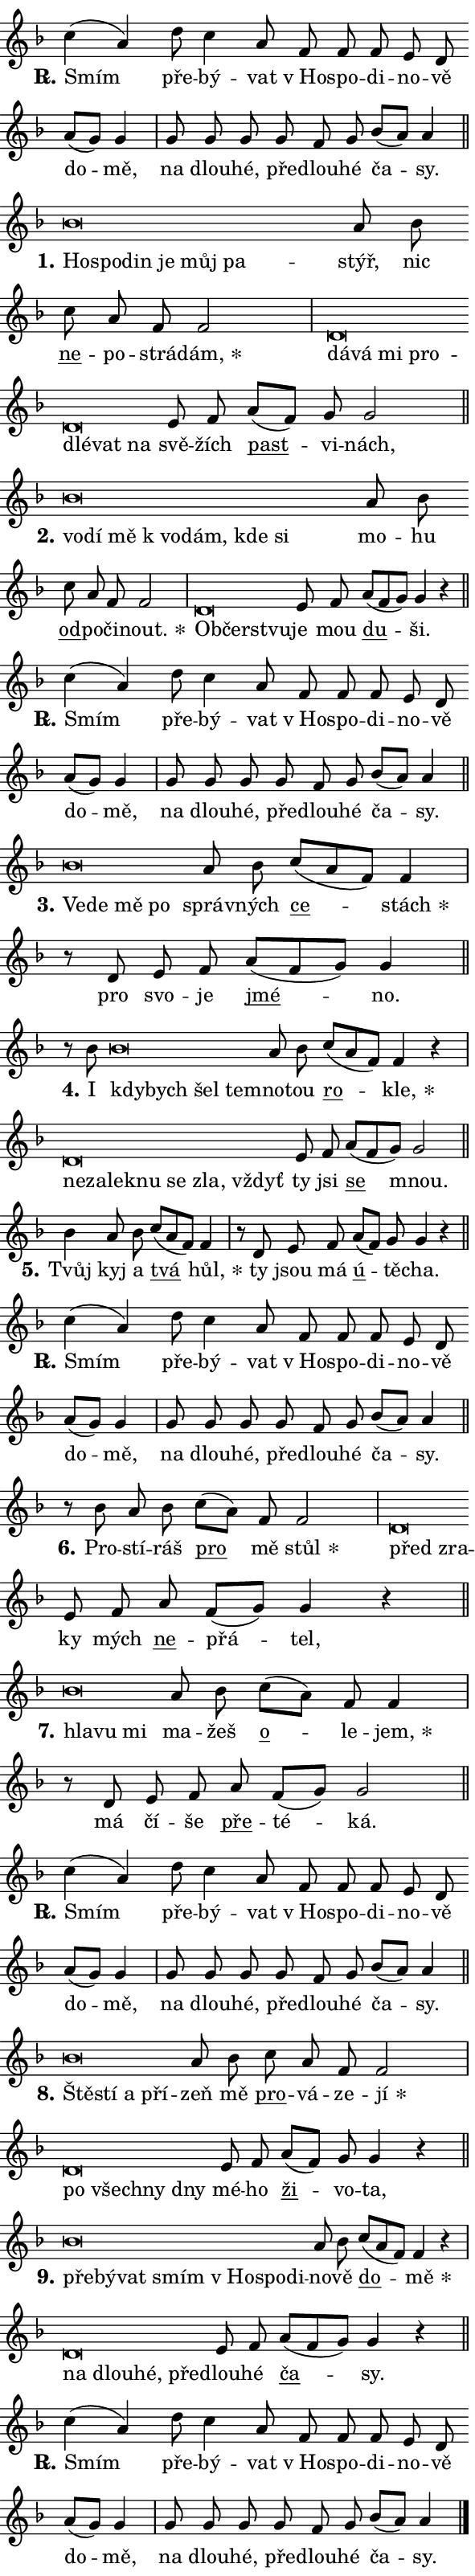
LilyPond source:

\version "2.24.0"
\header { tagline = "" }
\paper {
  indent = 0\cm
  top-margin = 0\cm
  right-margin = 0.13\cm % to fit lyric hyphens
  bottom-margin = 0\cm
  left-margin = 0\cm
  paper-width = 10\cm
  page-breaking = #ly:one-page-breaking
  system-system-spacing.basic-distance = #11
  score-system-spacing.basic-distance = #11
  ragged-last = ##f
}


%% Author: Thomas Morley
%% https://lists.gnu.org/archive/html/lilypond-user/2020-05/msg00002.html
#(define (line-position grob)
"Returns position of @var[grob} in current system:
   @code{'start}, if at first time-step
   @code{'end}, if at last time-step
   @code{'middle} otherwise
"
  (let* ((col (ly:item-get-column grob))
         (ln (ly:grob-object col 'left-neighbor))
         (rn (ly:grob-object col 'right-neighbor))
         (col-to-check-left (if (ly:grob? ln) ln col))
         (col-to-check-right (if (ly:grob? rn) rn col))
         (break-dir-left
           (and
             (ly:grob-property col-to-check-left 'non-musical #f)
             (ly:item-break-dir col-to-check-left)))
         (break-dir-right
           (and
             (ly:grob-property col-to-check-right 'non-musical #f)
             (ly:item-break-dir col-to-check-right))))
        (cond ((eqv? 1 break-dir-left) 'start)
              ((eqv? -1 break-dir-right) 'end)
              (else 'middle))))

#(define (tranparent-at-line-position vctor)
  (lambda (grob)
  "Relying on @code{line-position} select the relevant enry from @var{vctor}.
Used to determine transparency,"
    (case (line-position grob)
      ((end) (not (vector-ref vctor 0)))
      ((middle) (not (vector-ref vctor 1)))
      ((start) (not (vector-ref vctor 2))))))

noteHeadBreakVisibility =
#(define-music-function (break-visibility)(vector?)
"Makes @code{NoteHead}s transparent relying on @var{break-visibility}"
#{
  \override NoteHead.transparent =
    #(tranparent-at-line-position break-visibility)
#})

#(define delete-ledgers-for-transparent-note-heads
  (lambda (grob)
    "Reads whether a @code{NoteHead} is transparent.
If so this @code{NoteHead} is removed from @code{'note-heads} from
@var{grob}, which is supposed to be @code{LedgerLineSpanner}.
As a result ledgers are not printed for this @code{NoteHead}"
    (let* ((nhds-array (ly:grob-object grob 'note-heads))
           (nhds-list
             (if (ly:grob-array? nhds-array)
                 (ly:grob-array->list nhds-array)
                 '()))
           ;; Relies on the transparent-property being done before
           ;; Staff.LedgerLineSpanner.after-line-breaking is executed.
           ;; This is fragile ...
           (to-keep
             (remove
               (lambda (nhd)
                 (ly:grob-property nhd 'transparent #f))
               nhds-list)))
      ;; TODO find a better method to iterate over grob-arrays, similiar
      ;; to filter/remove etc for lists
      ;; For now rebuilt from scratch
      (set! (ly:grob-object grob 'note-heads)  '())
      (for-each
        (lambda (nhd)
          (ly:pointer-group-interface::add-grob grob 'note-heads nhd))
        to-keep))))

squashNotes = {
  \override NoteHead.X-extent = #'(-0.2 . 0.2)
  \override NoteHead.Y-extent = #'(-0.75 . 0)
  \override NoteHead.stencil =
    #(lambda (grob)
       (let ((pos (ly:grob-property grob 'staff-position)))
         (begin
           (if (< pos -7) (display "ERROR: Lower brevis then expected\n") (display ""))
           (if (<= pos -6) ly:text-interface::print ly:note-head::print))))
}
unSquashNotes = {
  \revert NoteHead.X-extent
  \revert NoteHead.Y-extent
  \revert NoteHead.stencil
}

hideNotes = \noteHeadBreakVisibility #begin-of-line-visible
unHideNotes = \noteHeadBreakVisibility #all-visible

% work-around for resetting accidentals
% https://lilypond.org/doc/v2.23/Documentation/notation/displaying-rhythms#unmetered-music
cadenzaMeasure = {
  \cadenzaOff
  \partial 1024 s1024
  \cadenzaOn
}

#(define-markup-command (accent layout props text) (markup?)
  "Underline accented syllable"
  (interpret-markup layout props
    #{\markup \override #'(offset . 4.3) \underline { #text }#}))

responsum = \markup \concat {
  "R" \hspace #-1.05 \path #0.1 #'((moveto 0 0.07) (lineto 0.9 0.8)) \hspace #0.05 "."
}

spaceSize = #0.6828661417322834 % exact space size for TeX Gyre Schola

\layout {
  \context {
    \Staff
    \remove "Time_signature_engraver"
    \override LedgerLineSpanner.after-line-breaking = #delete-ledgers-for-transparent-note-heads
  }
  \context {
    \Lyrics {
      \override LyricSpace.minimum-distance = \spaceSize
      \override LyricText.font-name = #"TeX Gyre Schola"
      \override LyricText.font-size = 1
      \override StanzaNumber.font-name = #"TeX Gyre Schola Bold"
      \override StanzaNumber.font-size = 1
    }
  }
  \context {
    \Score 
    \override NoteHead.text =
      #(lambda (grob) 
        (let ((pos (ly:grob-property grob 'staff-position)))
          #{\markup {
            \combine
              \halign #-0.55 \raise #(if (= pos -6) 0 0.5) \override #'(thickness . 2) \draw-line #'(3.2 . 0)
              \musicglyph "noteheads.sM1"
          }#}))
  }
}

% magnetic-lyrics.ily
%
%   written by
%     Jean Abou Samra <jean@abou-samra.fr>
%     Werner Lemberg <wl@gnu.org>
%
%   adapted by
%     Jiri Hon <jiri.hon@gmail.com>
%
% Version 2022-Apr-15

% https://www.mail-archive.com/lilypond-user@gnu.org/msg149350.html

#(define (Left_hyphen_pointer_engraver context)
   "Collect syllable-hyphen-syllable occurrences in lyrics and store
them in properties.  This engraver only looks to the left.  For
example, if the lyrics input is @code{foo -- bar}, it does the
following.

@itemize @bullet
@item
Set the @code{text} property of the @code{LyricHyphen} grob between
@q{foo} and @q{bar} to @code{foo}.

@item
Set the @code{left-hyphen} property of the @code{LyricText} grob with
text @q{foo} to the @code{LyricHyphen} grob between @q{foo} and
@q{bar}.
@end itemize

Use this auxiliary engraver in combination with the
@code{lyric-@/text::@/apply-@/magnetic-@/offset!} hook."
   (let ((hyphen #f)
         (text #f))
     (make-engraver
      (acknowledgers
       ((lyric-syllable-interface engraver grob source-engraver)
        (set! text grob)))
      (end-acknowledgers
       ((lyric-hyphen-interface engraver grob source-engraver)
        ;(when (not (grob::has-interface grob 'lyric-space-interface))
          (set! hyphen grob)));)
      ((stop-translation-timestep engraver)
       (when (and text hyphen)
         (ly:grob-set-object! text 'left-hyphen hyphen))
       (set! text #f)
       (set! hyphen #f)))))

#(define (lyric-text::apply-magnetic-offset! grob)
   "If the space between two syllables is less than the value in
property @code{LyricText@/.details@/.squash-threshold}, move the right
syllable to the left so that it gets concatenated with the left
syllable.

Use this function as a hook for
@code{LyricText@/.after-@/line-@/breaking} if the
@code{Left_@/hyphen_@/pointer_@/engraver} is active."
   (let ((hyphen (ly:grob-object grob 'left-hyphen #f)))
     (when hyphen
       (let ((left-text (ly:spanner-bound hyphen LEFT)))
         (when (grob::has-interface left-text 'lyric-syllable-interface)
           (let* ((common (ly:grob-common-refpoint grob left-text X))
                  (this-x-ext (ly:grob-extent grob common X))
                  (left-x-ext
                   (begin
                     ;; Trigger magnetism for left-text.
                     (ly:grob-property left-text 'after-line-breaking)
                     (ly:grob-extent left-text common X)))
                  ;; `delta` is the gap width between two syllables.
                  (delta (- (interval-start this-x-ext)
                            (interval-end left-x-ext)))
                  (details (ly:grob-property grob 'details))
                  (threshold (assoc-get 'squash-threshold details 0.2)))
             (when (< delta threshold)
               (let* (;; We have to manipulate the input text so that
                      ;; ligatures crossing syllable boundaries are not
                      ;; disabled.  For languages based on the Latin
                      ;; script this is essentially a beautification.
                      ;; However, for non-Western scripts it can be a
                      ;; necessity.
                      (lt (ly:grob-property left-text 'text))
                      (rt (ly:grob-property grob 'text))
                      (is-space (grob::has-interface hyphen 'lyric-space-interface))
                      (space (if is-space " " ""))
                      (extra-delta (if is-space spaceSize 0))
                      ;; Append new syllable.
                      (ltrt-space (if (and (string? lt) (string? rt))
                                (string-append lt space rt)
                                (make-concat-markup (list lt space rt))))
                      ;; Right-align `ltrt` to the right side.
                      (ltrt-space-markup (grob-interpret-markup
                               grob
                               (make-translate-markup
                                (cons (interval-length this-x-ext) 0)
                                (make-right-align-markup ltrt-space)))))
                 (begin
                   ;; Don't print `left-text`.
                   (ly:grob-set-property! left-text 'stencil #f)
                   ;; Set text and stencil (which holds all collected
                   ;; syllables so far) and shift it to the left.
                   (ly:grob-set-property! grob 'text ltrt-space)
                   (ly:grob-set-property! grob 'stencil ltrt-space-markup)
                   (ly:grob-translate-axis! grob (- (- delta extra-delta)) X))))))))))


#(define (lyric-hyphen::displace-bounds-first grob)
   ;; Make very sure this callback isn't triggered too early.
   (let ((left (ly:spanner-bound grob LEFT))
         (right (ly:spanner-bound grob RIGHT)))
     (ly:grob-property left 'after-line-breaking)
     (ly:grob-property right 'after-line-breaking)
     (ly:lyric-hyphen::print grob)))

squashThreshold = #0.4

\layout {
  \context {
    \Lyrics
    \consists #Left_hyphen_pointer_engraver
    \override LyricText.after-line-breaking =
      #lyric-text::apply-magnetic-offset!
    \override LyricHyphen.stencil = #lyric-hyphen::displace-bounds-first
    \override LyricText.details.squash-threshold = \squashThreshold
    \override LyricHyphen.minimum-distance = 0
    \override LyricHyphen.minimum-length = \squashThreshold
  }
}

squashText = \override LyricText.details.squash-threshold = 9999
unSquashText = \override LyricText.details.squash-threshold = \squashThreshold

leftText = \override LyricText.self-alignment-X = #LEFT
unLeftText = \revert LyricText.self-alignment-X

starOffset = #(lambda (grob) 
                (let ((x_offset (ly:self-alignment-interface::aligned-on-x-parent grob)))
                  (if (= x_offset 0) 0 (+ x_offset 1.2))))

star = #(define-music-function (syllable)(string?)
"Append star separator at the end of a syllable"
#{
  \once \override LyricText.X-offset = #starOffset
  \lyricmode { \markup {
    #syllable
    \override #'((font-name . "TeX Gyre Schola Bold")) \hspace #0.2 \lower #0.65 \larger "*"
  } }
#})

starAccent = #(define-music-function (syllable)(string?)
"Append star separator at the end of a syllable and make accent"
#{
  \once \override LyricText.X-offset = #starOffset
  \lyricmode { \markup {
    \accent #syllable
    \override #'((font-name . "TeX Gyre Schola Bold")) \hspace #0.2 \lower #0.65 \larger "*"
  } }
#})

breath = #(define-music-function (syllable)(string?)
"Append breathing indicator at the end of a syllable"
#{
  \lyricmode { \markup { #syllable "+" } }
#})

optionalBreath = #(define-music-function (syllable)(string?)
"Append optional breathing indicator at the end of a syllable"
#{
  \lyricmode { \markup { #syllable "(+)" } }
#})


\score {
    <<
        \new Voice = "melody" { \cadenzaOn \key f \major \relative { c''4( a) d8 c4 a8 \bar "" f f f \bar "" e d \bar "" a'[( g)] g4 \cadenzaMeasure \bar "|" g8 g g \bar "" g f g \bar "" bes[( a)] a4 \cadenzaMeasure \bar "||" \break } }
        \new Lyrics \lyricsto "melody" { \lyricmode { \set stanza = \responsum
Smím pře -- bý -- vat "v Ho" -- spo -- di -- no -- vě do -- mě, na dlou -- hé, pře -- dlou -- hé ča -- sy. } }
    >>
    \layout {}
}

\score {
    <<
        \new Voice = "melody" { \cadenzaOn \key f \major \relative { \squashNotes bes'\breve*1/16 \hideNotes \breve*1/16 \bar "" \breve*1/16 \bar "" \breve*1/16 \bar "" \breve*1/16 \breve*1/16 \bar "" \unHideNotes \unSquashNotes a8 bes \bar "" c a f f2 \cadenzaMeasure \bar "|" \squashNotes d\breve*1/16 \hideNotes \breve*1/16 \bar "" \breve*1/16 \bar "" \breve*1/16 \bar "" \breve*1/16 \bar "" \breve*1/16 \breve*1/16 \bar "" \unHideNotes \unSquashNotes e8 f \bar "" a[( f)] g g2 \cadenzaMeasure \bar "||" \break } }
        \new Lyrics \lyricsto "melody" { \lyricmode { \set stanza = "1."
\leftText Ho -- \squashText spo -- din je můj pa -- \unLeftText \unSquashText stýř, nic \markup \accent ne -- po -- strá -- \star dám, \leftText dá -- \squashText vá mi pro -- dlé -- vat na \unLeftText \unSquashText svě -- žích \markup \accent past -- vi -- nách, } }
    >>
    \layout {}
}

\score {
    <<
        \new Voice = "melody" { \cadenzaOn \key f \major \relative { \squashNotes bes'\breve*1/16 \hideNotes \breve*1/16 \bar "" \breve*1/16 \bar "" \breve*1/16 \bar "" \breve*1/16 \bar "" \breve*1/16 \breve*1/16 \bar "" \unHideNotes \unSquashNotes a8 bes \bar "" c a f f2 \cadenzaMeasure \bar "|" \squashNotes d\breve*1/16 \hideNotes \breve*1/16 \breve*1/16 \bar "" \unHideNotes \unSquashNotes e8 f \bar "" a[( f g)] g4 r \cadenzaMeasure \bar "||" \break } }
        \new Lyrics \lyricsto "melody" { \lyricmode { \set stanza = "2."
\leftText vo -- \squashText dí mě "k vo" -- dám, kde si \unLeftText \unSquashText mo -- hu \markup \accent od -- po -- či -- \star nout. \leftText Ob -- \squashText čerst -- vu -- \unLeftText \unSquashText je mou \markup \accent du -- ši. } }
    >>
    \layout {}
}

\score {
    <<
        \new Voice = "melody" { \cadenzaOn \key f \major \relative { c''4( a) d8 c4 a8 \bar "" f f f \bar "" e d \bar "" a'[( g)] g4 \cadenzaMeasure \bar "|" g8 g g \bar "" g f g \bar "" bes[( a)] a4 \cadenzaMeasure \bar "||" \break } }
        \new Lyrics \lyricsto "melody" { \lyricmode { \set stanza = \responsum
Smím pře -- bý -- vat "v Ho" -- spo -- di -- no -- vě do -- mě, na dlou -- hé, pře -- dlou -- hé ča -- sy. } }
    >>
    \layout {}
}

\score {
    <<
        \new Voice = "melody" { \cadenzaOn \key f \major \relative { \squashNotes bes'\breve*1/16 \hideNotes \breve*1/16 \bar "" \breve*1/16 \breve*1/16 \bar "" \unHideNotes \unSquashNotes a8 bes \bar "" c[( a f)] f4 \cadenzaMeasure \bar "|" r8 d8 e8 f \bar "" a[( f g)] g4 \cadenzaMeasure \bar "||" \break } }
        \new Lyrics \lyricsto "melody" { \lyricmode { \set stanza = "3."
\leftText Ve -- \squashText de mě po \unLeftText \unSquashText správ -- ných \markup \accent ce -- \star stách pro svo -- je \markup \accent jmé -- no. } }
    >>
    \layout {}
}

\score {
    <<
        \new Voice = "melody" { \cadenzaOn \key f \major \relative { r8 bes' \squashNotes bes\breve*1/16 \hideNotes \breve*1/16 \bar "" \breve*1/16 \breve*1/16 \bar "" \unHideNotes \unSquashNotes a8 bes \bar "" c[( a f)] f4 r \cadenzaMeasure \bar "|" \squashNotes d\breve*1/16 \hideNotes \breve*1/16 \bar "" \breve*1/16 \bar "" \breve*1/16 \bar "" \breve*1/16 \bar "" \breve*1/16 \breve*1/16 \bar "" \unHideNotes \unSquashNotes e8 f \bar "" a[( f g)] g2 \cadenzaMeasure \bar "||" \break } }
        \new Lyrics \lyricsto "melody" { \lyricmode { \set stanza = "4."
I \leftText kdy -- \squashText bych šel tem -- \unLeftText \unSquashText no -- tou \markup \accent ro -- \star kle, \leftText ne -- \squashText za -- lek -- nu se zla, vždyť \unLeftText \unSquashText ty jsi \markup \accent se mnou. } }
    >>
    \layout {}
}

\score {
    <<
        \new Voice = "melody" { \cadenzaOn \key f \major \relative { bes'4 a8 bes \bar "" c[( a f)] f4 \cadenzaMeasure \bar "|" r8 d e8 f \bar "" a[( f)] g g4 r \cadenzaMeasure \bar "||" \break } }
        \new Lyrics \lyricsto "melody" { \lyricmode { \set stanza = "5."
Tvůj kyj a \markup \accent tvá \star hůl, ty jsou má \markup \accent ú -- tě -- cha. } }
    >>
    \layout {}
}

\score {
    <<
        \new Voice = "melody" { \cadenzaOn \key f \major \relative { c''4( a) d8 c4 a8 \bar "" f f f \bar "" e d \bar "" a'[( g)] g4 \cadenzaMeasure \bar "|" g8 g g \bar "" g f g \bar "" bes[( a)] a4 \cadenzaMeasure \bar "||" \break } }
        \new Lyrics \lyricsto "melody" { \lyricmode { \set stanza = \responsum
Smím pře -- bý -- vat "v Ho" -- spo -- di -- no -- vě do -- mě, na dlou -- hé, pře -- dlou -- hé ča -- sy. } }
    >>
    \layout {}
}

\score {
    <<
        \new Voice = "melody" { \cadenzaOn \key f \major \relative { r8 bes' a8 bes \bar "" c[( a)] f f2 \cadenzaMeasure \bar "|" \squashNotes d\breve*1/16 \hideNotes \breve*1/16 \bar "" \unHideNotes \unSquashNotes e8 f \bar "" a f[( g)] g4 r \cadenzaMeasure \bar "||" \break } }
        \new Lyrics \lyricsto "melody" { \lyricmode { \set stanza = "6."
Pro -- stí -- ráš \markup \accent pro mě \star stůl \leftText před \squashText zra -- \unLeftText \unSquashText ky mých \markup \accent ne -- přá -- tel, } }
    >>
    \layout {}
}

\score {
    <<
        \new Voice = "melody" { \cadenzaOn \key f \major \relative { \squashNotes bes'\breve*1/16 \hideNotes \breve*1/16 \breve*1/16 \bar "" \unHideNotes \unSquashNotes a8 bes \bar "" c[( a)] f f4 \cadenzaMeasure \bar "|" r8 d e8 f \bar "" a f[( g)] g2 \cadenzaMeasure \bar "||" \break } }
        \new Lyrics \lyricsto "melody" { \lyricmode { \set stanza = "7."
\leftText hla -- \squashText vu mi \unLeftText \unSquashText ma -- žeš \markup \accent o -- le -- \star jem, má čí -- še \markup \accent pře -- té -- ká. } }
    >>
    \layout {}
}

\score {
    <<
        \new Voice = "melody" { \cadenzaOn \key f \major \relative { c''4( a) d8 c4 a8 \bar "" f f f \bar "" e d \bar "" a'[( g)] g4 \cadenzaMeasure \bar "|" g8 g g \bar "" g f g \bar "" bes[( a)] a4 \cadenzaMeasure \bar "||" \break } }
        \new Lyrics \lyricsto "melody" { \lyricmode { \set stanza = \responsum
Smím pře -- bý -- vat "v Ho" -- spo -- di -- no -- vě do -- mě, na dlou -- hé, pře -- dlou -- hé ča -- sy. } }
    >>
    \layout {}
}

\score {
    <<
        \new Voice = "melody" { \cadenzaOn \key f \major \relative { \squashNotes bes'\breve*1/16 \hideNotes \breve*1/16 \bar "" \breve*1/16 \breve*1/16 \bar "" \unHideNotes \unSquashNotes a8 bes \bar "" c a f f2 \cadenzaMeasure \bar "|" \squashNotes d\breve*1/16 \hideNotes \breve*1/16 \bar "" \breve*1/16 \breve*1/16 \bar "" \unHideNotes \unSquashNotes e8 f \bar "" a[( f)] g g4 r \cadenzaMeasure \bar "||" \break } }
        \new Lyrics \lyricsto "melody" { \lyricmode { \set stanza = "8."
\leftText Ště -- \squashText stí a pří -- \unLeftText \unSquashText zeň mě \markup \accent pro -- vá -- ze -- \star jí \leftText po \squashText všech -- ny dny \unLeftText \unSquashText mé -- ho \markup \accent ži -- vo -- ta, } }
    >>
    \layout {}
}

\score {
    <<
        \new Voice = "melody" { \cadenzaOn \key f \major \relative { \squashNotes bes'\breve*1/16 \hideNotes \breve*1/16 \bar "" \breve*1/16 \bar "" \breve*1/16 \bar "" \breve*1/16 \bar "" \breve*1/16 \breve*1/16 \bar "" \unHideNotes \unSquashNotes a8 bes \bar "" c[( a f)] f4 r \cadenzaMeasure \bar "|" \squashNotes d\breve*1/16 \hideNotes \breve*1/16 \bar "" \breve*1/16 \breve*1/16 \bar "" \unHideNotes \unSquashNotes e8 f \bar "" a[( f g)] g4 r \cadenzaMeasure \bar "||" \break } }
        \new Lyrics \lyricsto "melody" { \lyricmode { \set stanza = "9."
\leftText pře -- \squashText bý -- vat smím "v Ho" -- spo -- di -- \unLeftText \unSquashText no -- vě \markup \accent do -- \star mě \leftText na \squashText dlou -- hé, pře -- \unLeftText \unSquashText dlou -- hé \markup \accent ča -- sy. } }
    >>
    \layout {}
}

\score {
    <<
        \new Voice = "melody" { \cadenzaOn \key f \major \relative { c''4( a) d8 c4 a8 \bar "" f f f \bar "" e d \bar "" a'[( g)] g4 \cadenzaMeasure \bar "|" g8 g g \bar "" g f g \bar "" bes[( a)] a4 \cadenzaMeasure \bar "||" \break } \bar "|." }
        \new Lyrics \lyricsto "melody" { \lyricmode { \set stanza = \responsum
Smím pře -- bý -- vat "v Ho" -- spo -- di -- no -- vě do -- mě, na dlou -- hé, pře -- dlou -- hé ča -- sy. } }
    >>
    \layout {}
}
